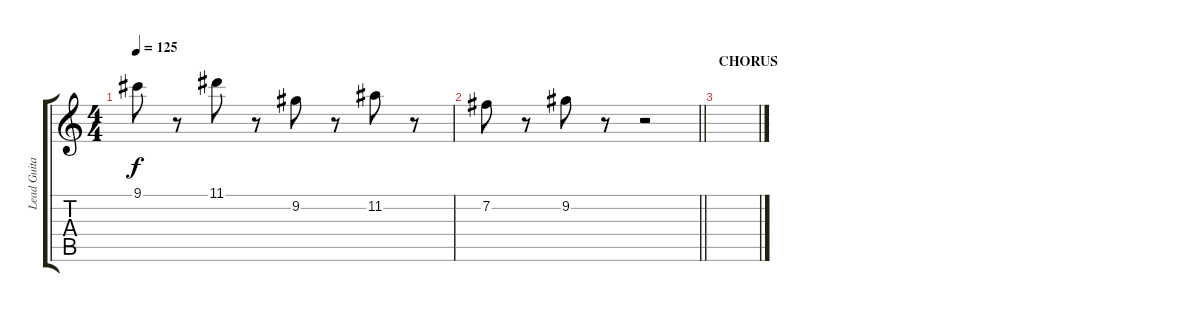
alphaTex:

\track ("Lead Guitar" "Lead Guita") {instrument overdrivenguitar}
\staff {score tabs}
\tuning (E4 B3 G3 D3 A2 E2) {hide}
\ts (4 4)
\tempo 125
\clef g2
\ks c
9.1.8{dy f} r.8 11.1.8 r.8 9.2.8 r.8 11.2.8 r.8 |
\barLineRight lightlight
7.2.8 r.8 9.2.8 r.8 r.2 |
\section ("" "CHORUS")
